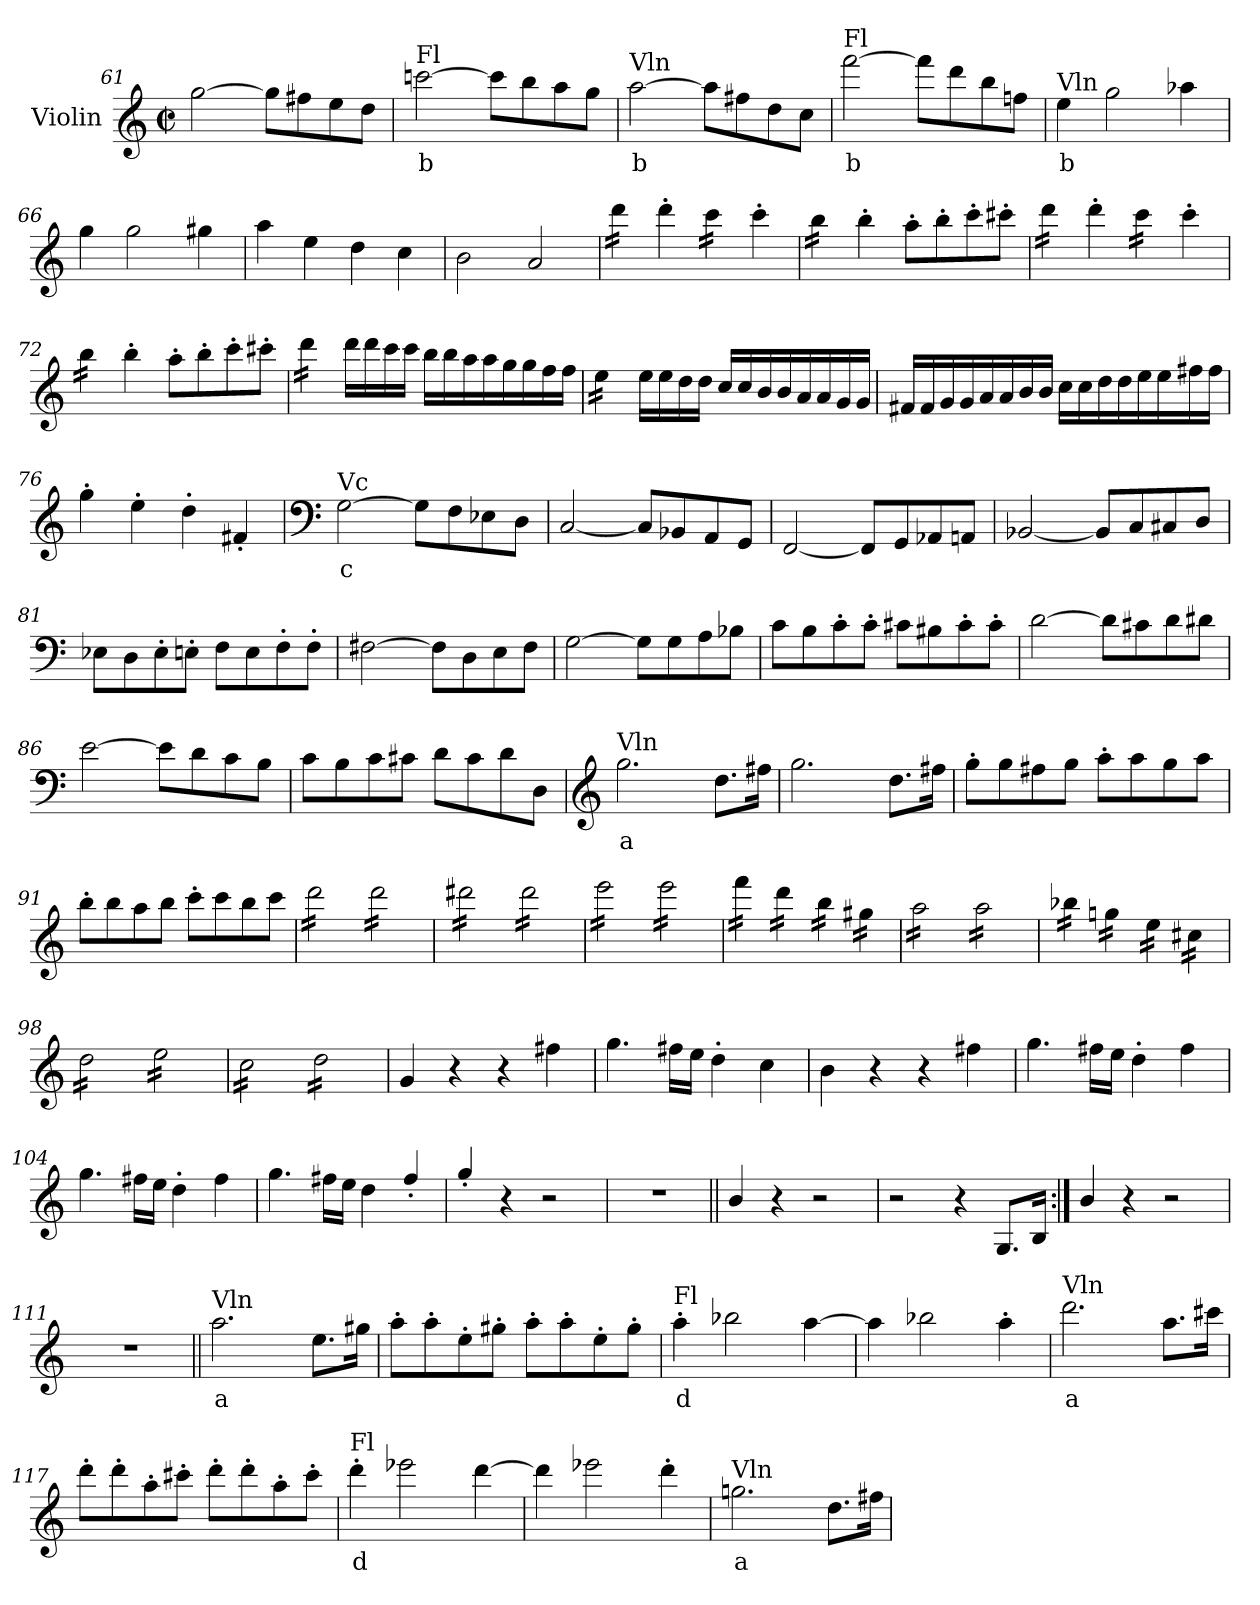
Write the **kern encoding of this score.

**kern	**text
*part1	*part1
*staff1	*staff1
*I"Violin	*
*I'Vln	*
*clefG2	*
*k[]	*
*M2/2	*
*met(c|)	*
=61	=61
[2gg	.
8gg\L]	.
8ff#X\	.
8ee\	.
8dd\J	.
!!LO:PB:g=z
=62	=62
!LO:TX:a:t=Fl	!
!	!LO:LY:b:color=#FF0000
[2cccn	b
8ccc\L]	.
8bb\	.
8aa\	.
8gg\J	.
=63	=63
!LO:TX:a:t=Vln	!
!	!LO:LY:b:color=#FF0000
[2aa	b
8aa\L]	.
8ff#X\	.
8dd\	.
8cc\J	.
=64	=64
!LO:TX:a:t=Fl	!
!	!LO:LY:b:color=#FF0000
[2fff	b
8fff\L]	.
8ddd\	.
8bb\	.
8ffn\J	.
=65	=65
!LO:TX:a:t=Vln	!
!	!LO:LY:b:color=#FF0000
4ee	b
2gg	.
4aa-X	.
=66	=66
4gg	.
2gg	.
4gg#X	.
=67	=67
4aa	.
4ee	.
4dd	.
4cc	.
=68	=68
2b	.
2a	.
=69	=69
*tremolo	*
16ddd\LL	.
16ddd\	.
16ddd\	.
16ddd\JJ	.
*Xtremolo	*
4ddd'\	.
*tremolo	*
16ccc\LL	.
16ccc\	.
16ccc\	.
16ccc\JJ	.
*Xtremolo	*
4ccc'\	.
=70	=70
*tremolo	*
16bb\LL	.
16bb\	.
16bb\	.
16bb\JJ	.
*Xtremolo	*
4bb'\	.
8aa'\L	.
8bb'\	.
8ccc'\	.
8ccc#X'\J	.
=71	=71
*tremolo	*
16ddd\LL	.
16ddd\	.
16ddd\	.
16ddd\JJ	.
*Xtremolo	*
4ddd'\	.
*tremolo	*
16ccc\LL	.
16ccc\	.
16ccc\	.
16ccc\JJ	.
*Xtremolo	*
4ccc'\	.
!!LO:PB:g=z
=72	=72
*tremolo	*
16bb\LL	.
16bb\	.
16bb\	.
16bb\JJ	.
*Xtremolo	*
4bb'\	.
8aa'\L	.
8bb'\	.
8ccc'\	.
8ccc#X'\J	.
=73	=73
*tremolo	*
16dddLL	.
16ddd	.
16ddd	.
16dddJJ	.
*Xtremolo	*
16ddd\LL	.
16ddd\	.
16ccc\	.
16ccc\JJ	.
16bb\LL	.
16bb\	.
16aa\	.
16aa\	.
16gg\	.
16gg\	.
16ff\	.
16ff\JJ	.
=74	=74
*tremolo	*
16eeLL	.
16ee	.
16ee	.
16eeJJ	.
*Xtremolo	*
16ee\LL	.
16ee\	.
16dd\	.
16dd\JJ	.
16cc/LL	.
16cc/	.
16b/	.
16b/	.
16a/	.
16a/	.
16g/	.
16g/JJ	.
=75	=75
16f#X/LL	.
16f#/	.
16g/	.
16g/	.
16a/	.
16a/	.
16b/	.
16b/JJ	.
16cc\LL	.
16cc\	.
16dd\	.
16dd\	.
16ee\	.
16ee\	.
16ff#X\	.
16ff#\JJ	.
=76	=76
4gg'	.
4ee'	.
4dd'	.
4f#X'	.
!!LO:PB:g=z
=77	=77
*clefF4	*
!LO:TX:a:t=Vc	!
!	!LO:LY:b:color=#FF0000
[2G	c
8G\L]	.
8F\	.
8E-X\	.
8D\J	.
=78	=78
[2C	.
8C/L]	.
8BB-X/	.
8AA/	.
8GG/J	.
=79	=79
[2FF	.
8FF/L]	.
8GG/	.
8AA-X/	.
8AAn/J	.
=80	=80
[2BB-X	.
8BB-/L]	.
8C/	.
8C#X/	.
8D/J	.
=81	=81
8E-X\L	.
8D\	.
8E-'\	.
8En'\J	.
8F\L	.
8E\	.
8F'\	.
8F'\J	.
=82	=82
[2F#X	.
8F#\L]	.
8D\	.
8E\	.
8F#\J	.
=83	=83
[2G	.
8G\L]	.
8G\	.
8A\	.
8B-X\J	.
!!LO:PB:g=z
=84	=84
8c\L	.
8B\	.
8c'\	.
8c'\J	.
8c#X\L	.
8B#X\	.
8c#'\	.
8c#'\J	.
=85	=85
[2d	.
8d\L]	.
8c#X\	.
8d\	.
8d#X\J	.
=86	=86
[2e	.
8e\L]	.
8d\	.
8c\	.
8B\J	.
=87	=87
8c\L	.
8B\	.
8c\	.
8c#X\J	.
8d\L	.
8c#\	.
8d\	.
8D\J	.
=88	=88
*clefG2	*
!LO:TX:a:t=Vln	!
!	!LO:LY:b:color=#FF0000
2.gg	a
8.dd\L	.
16ff#X\Jk	.
=89	=89
2.gg	.
8.dd\L	.
16ff#X\Jk	.
!!LO:PB:g=z
=90	=90
8gg'\L	.
8gg\	.
8ff#X\	.
8gg\J	.
8aa'\L	.
8aa\	.
8gg\	.
8aa\J	.
=91	=91
8bb'\L	.
8bb\	.
8aa\	.
8bb\J	.
8ccc'\L	.
8ccc\	.
8bb\	.
8ccc\J	.
=92	=92
*tremolo	*
16dddLL	.
16ddd	.
16ddd	.
16ddd	.
16ddd	.
16ddd	.
16ddd	.
16dddJJ	.
16dddLL	.
16ddd	.
16ddd	.
16ddd	.
16ddd	.
16ddd	.
16ddd	.
16dddJJ	.
=93	=93
16ddd#XLL	.
16ddd#X	.
16ddd#X	.
16ddd#X	.
16ddd#X	.
16ddd#X	.
16ddd#X	.
16ddd#XJJ	.
16ddd#LL	.
16ddd#	.
16ddd#	.
16ddd#	.
16ddd#	.
16ddd#	.
16ddd#	.
16ddd#JJ	.
=94	=94
16eeeLL	.
16eee	.
16eee	.
16eee	.
16eee	.
16eee	.
16eee	.
16eeeJJ	.
16eeeLL	.
16eee	.
16eee	.
16eee	.
16eee	.
16eee	.
16eee	.
16eeeJJ	.
=95	=95
16fffLL	.
16fff	.
16fff	.
16fffJJ	.
16dddLL	.
16ddd	.
16ddd	.
16dddJJ	.
16bbLL	.
16bb	.
16bb	.
16bbJJ	.
16gg#XLL	.
16gg#X	.
16gg#X	.
16gg#XJJ	.
=96	=96
16aaLL	.
16aa	.
16aa	.
16aa	.
16aa	.
16aa	.
16aa	.
16aaJJ	.
16aaLL	.
16aa	.
16aa	.
16aa	.
16aa	.
16aa	.
16aa	.
16aaJJ	.
=97	=97
16bb-XLL	.
16bb-X	.
16bb-X	.
16bb-XJJ	.
16ggnLL	.
16ggn	.
16ggn	.
16ggnJJ	.
16eeLL	.
16ee	.
16ee	.
16eeJJ	.
16cc#XLL	.
16cc#X	.
16cc#X	.
16cc#XJJ	.
=98	=98
16ddLL	.
16dd	.
16dd	.
16dd	.
16dd	.
16dd	.
16dd	.
16ddJJ	.
16eeLL	.
16ee	.
16ee	.
16ee	.
16ee	.
16ee	.
16ee	.
16eeJJ	.
=99	=99
16ccLL	.
16cc	.
16cc	.
16cc	.
16cc	.
16cc	.
16cc	.
16ccJJ	.
16ddLL	.
16dd	.
16dd	.
16dd	.
16dd	.
16dd	.
16dd	.
16ddJJ	.
*Xtremolo	*
!!LO:PB:g=z
=100	=100
4g	.
4r	.
4r	.
4ff#X	.
=101	=101
4.gg	.
16ff#X\LL	.
16ee\JJ	.
4dd'	.
4cc	.
=102	=102
4b	.
4r	.
4r	.
4ff#X	.
=103	=103
4.gg	.
16ff#X\LL	.
16ee\JJ	.
4dd'	.
4ff#	.
=104	=104
4.gg	.
16ff#X\LL	.
16ee\JJ	.
4dd'	.
4ff#	.
=105	=105
4.gg	.
16ff#X\LL	.
16ee\JJ	.
4dd	.
4ff#'/	.
=106	=106
4gg'/	.
4r	.
2r	.
=107	=107
1r	.
=108||	=108||
4b/	.
4r	.
2r	.
!!LO:PB:g=z
=109	=109
2r	.
4r	.
8.G/L	.
16B/Jk	.
=110:|!	=110:|!
4b/	.
4r	.
2r	.
=111	=111
1r	.
=112||	=112||
!LO:TX:a:t=Vln	!
!	!LO:LY:b:color=#FF0000
2.aa\	a
8.ee\L	.
16gg#X\Jk	.
=113	=113
8aa'\L	.
8aa'\	.
8ee'\	.
8gg#X'\J	.
8aa'\L	.
8aa'\	.
8ee'\	.
8gg#'\J	.
=114	=114
!LO:TX:a:t=Fl	!
!	!LO:LY:b:color=#FF0000
4aa'	d
2bb-X	.
[4aa	.
=115	=115
4aa]	.
2bb-X	.
4aa'	.
=116	=116
!LO:TX:a:t=Vln	!
!	!LO:LY:b:color=#FF0000
2.ddd\	a
8.aa\L	.
16ccc#X\Jk	.
=117	=117
8ddd'\L	.
8ddd'\	.
8aa'\	.
8ccc#X'\J	.
8ddd'\L	.
8ddd'\	.
8aa'\	.
8ccc#'\J	.
=118	=118
!LO:TX:a:t=Fl	!
!	!LO:LY:b:color=#FF0000
4ddd'	d
2eee-X	.
[4ddd	.
!!LO:PB:g=z
=119	=119
4ddd]	.
2eee-X	.
4ddd'	.
=120	=120
!LO:TX:a:t=Vln	!
!	!LO:LY:b:color=#FF0000
2.ggn	a
8.dd\L	.
16ff#X\Jk	.
=	=
*-	*-
